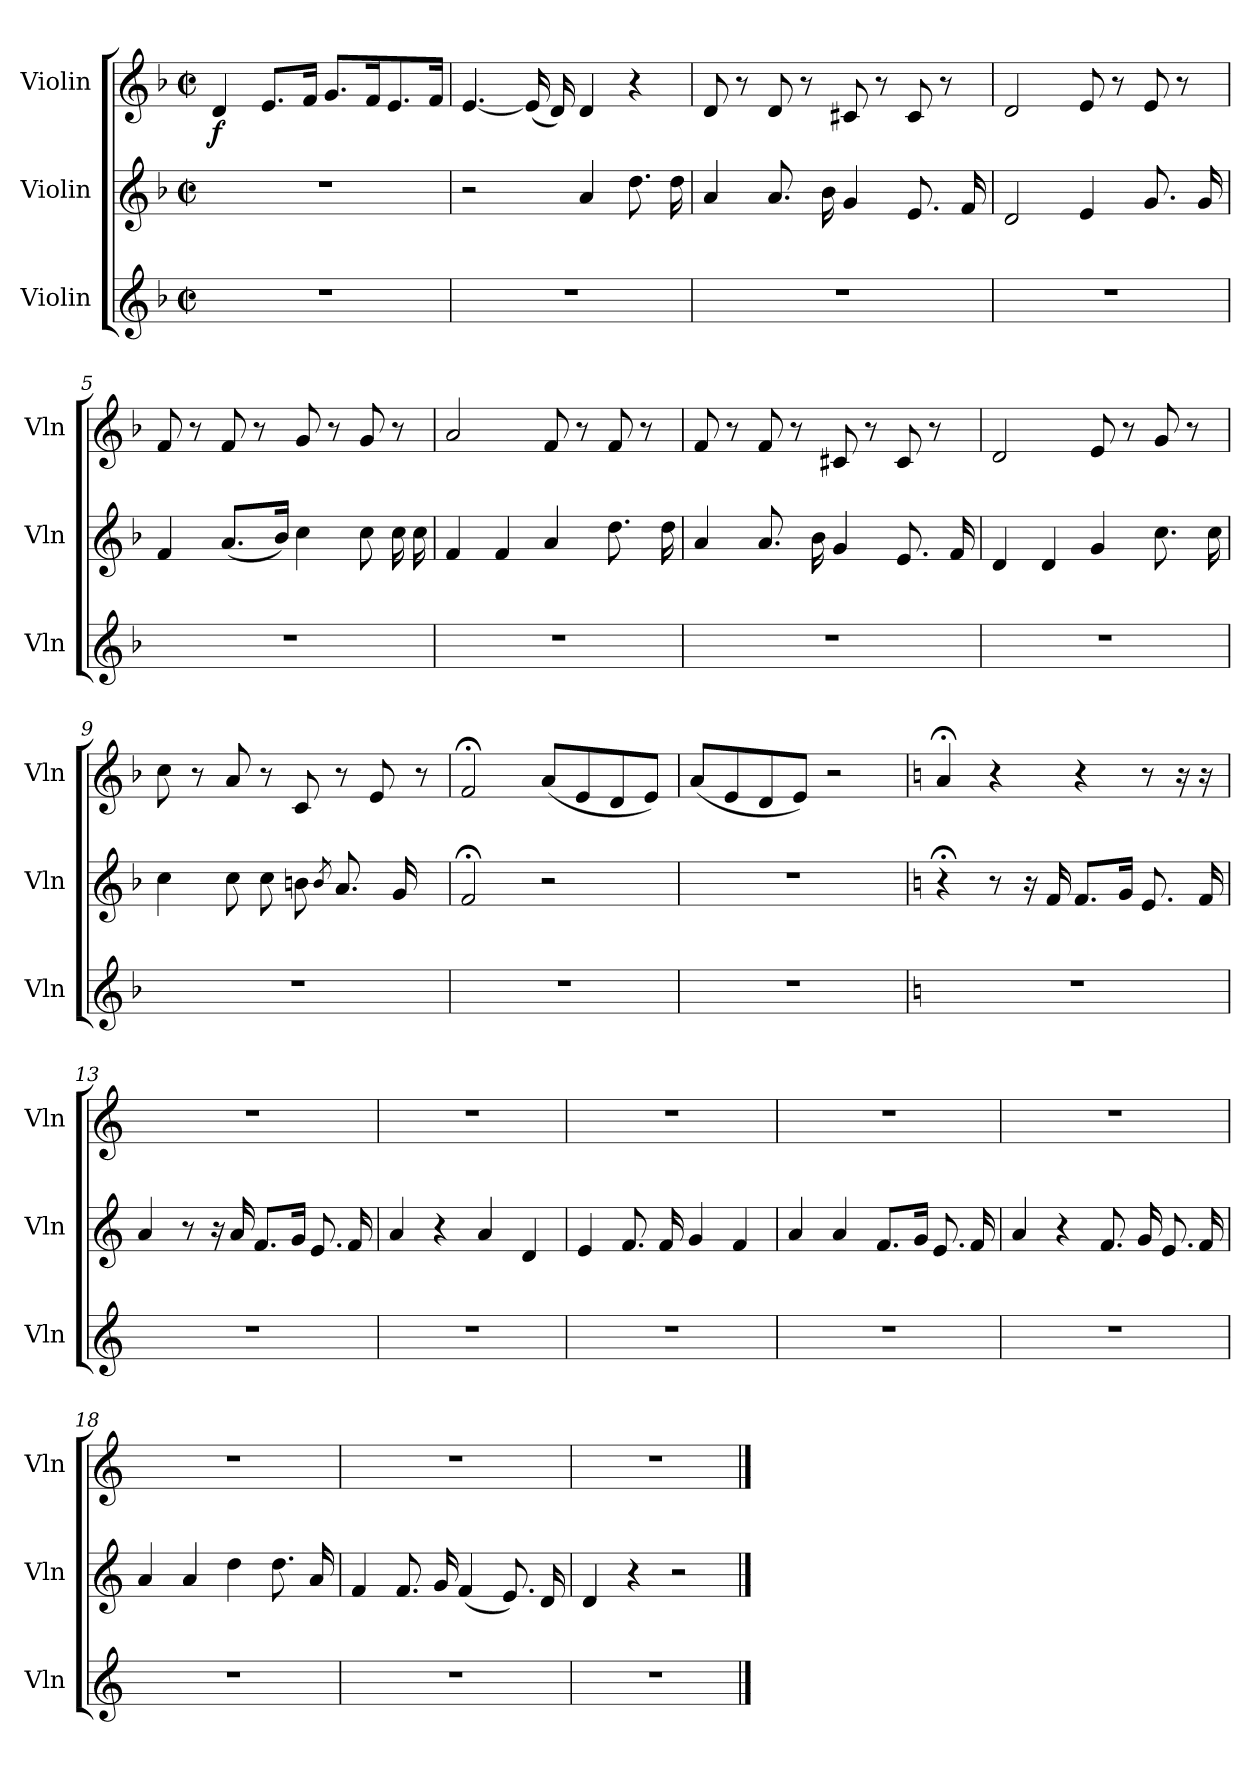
**kern	**kern	**kern	**dynam
*part3	*part2	*part1	*part1
*staff3	*staff2	*staff1	*staff1
*I"Violin	*I"Violin	*I"Violin	*
*I'Vln	*I'Vln	*I'Vln	*
*clefG2	*clefG2	*clefG2	*
*k[b-]	*k[b-]	*k[b-]	*
*M2/2	*M2/2	*M2/2	*
*met(c|)	*met(c|)	*met(c|)	*
=1	=1	=1	=1
!	!	!	!LO:DY:b
1r	1r	4d/	f
.	.	8.e/L	.
.	.	16f/Jk	.
.	.	8.g/L	.
.	.	16f/k	.
.	.	8.e/	.
.	.	16f/Jk	.
=2	=2	=2	=2
1r	2r	[4.e/	.
.	.	(<16e/]	.
.	.	16d/)	.
.	4a/	4d/	.
.	8.dd\	4r	.
.	16dd\	.	.
=3	=3	=3	=3
1r	4a/	8d/	.
.	.	8r	.
.	8.a/	8d/	.
.	.	8r	.
.	16b-\	.	.
.	4g/	8c#X/	.
.	.	8r	.
.	8.e/	8c#/	.
.	.	8r	.
.	16f/	.	.
=4	=4	=4	=4
1r	2d/	2d/	.
.	4e/	8e/	.
.	.	8r	.
.	8.g/	8e/	.
.	.	8r	.
.	16g/	.	.
!!LO:LB:g=z
=5	=5	=5	=5
1r	4f/	8f/	.
.	.	8r	.
.	(<8.a/L	8f/	.
.	.	8r	.
.	16b-/Jk)	.	.
.	4cc\	8g/	.
.	.	8r	.
.	8cc\	8g/	.
.	16cc\	8r	.
.	16cc\	.	.
=6	=6	=6	=6
1r	4f/	2a/	.
.	4f/	.	.
.	4a/	8f/	.
.	.	8r	.
.	8.dd\	8f/	.
.	.	8r	.
.	16dd\	.	.
=7	=7	=7	=7
1r	4a/	8f/	.
.	.	8r	.
.	8.a/	8f/	.
.	.	8r	.
.	16b-\	.	.
.	4g/	8c#X/	.
.	.	8r	.
.	8.e/	8c#/	.
.	.	8r	.
.	16f/	.	.
=8	=8	=8	=8
1r	4d/	2d/	.
.	4d/	.	.
.	4g/	8e/	.
.	.	8r	.
.	8.cc\	8g/	.
.	.	8r	.
.	16cc\	.	.
!!LO:LB:g=z
=9	=9	=9	=9
1r	4cc\	8cc\	.
.	.	8r	.
.	8cc\	8a/	.
.	8cc\	8r	.
.	8bn\	8c/	.
.	8qb/	.	.
.	8.a/	8r	.
.	.	8e/	.
.	16g/	.	.
.	8ryy	8r	.
=10	=10	=10	=10
1r	2f;</	2f;</	.
.	2r	(<8a/L	.
.	.	8e/	.
.	.	8d/	.
.	.	8e/J)	.
=11	=11	=11	=11
1r	1r	(<8a/L	.
.	.	8e/	.
.	.	8d/	.
.	.	8e/J)	.
.	.	2r	.
=12	=12	=12	=12
*k[]	*k[]	*k[]	*
1r	4r;<	4a;/	.
.	8r	4r	.
.	16r	.	.
.	16f/	.	.
.	8.f/L	4r	.
.	16g/Jk	.	.
.	8.e/	8r	.
.	.	16r	.
.	16f/	16r	.
!!LO:LB:g=z
=13	=13	=13	=13
1r	4a/	1r	.
.	8r	.	.
.	16r	.	.
.	16a/	.	.
.	8.f/L	.	.
.	16g/Jk	.	.
.	8.e/	.	.
.	16f/	.	.
=14	=14	=14	=14
1r	4a/	1r	.
.	4r	.	.
.	4a/	.	.
.	4d/	.	.
=15	=15	=15	=15
1r	4e/	1r	.
.	8.f/	.	.
.	16f/	.	.
.	4g/	.	.
.	4f/	.	.
=16	=16	=16	=16
1r	4a/	1r	.
.	4a/	.	.
.	8.f/L	.	.
.	16g/Jk	.	.
.	8.e/	.	.
.	16f/	.	.
=17	=17	=17	=17
1r	4a/	1r	.
.	4r	.	.
.	8.f/	.	.
.	16g/	.	.
.	8.e/	.	.
.	16f/	.	.
!!LO:PB:g=z
=18	=18	=18	=18
1r	4a/	1r	.
.	4a/	.	.
.	4dd\	.	.
.	8.dd\	.	.
.	16a/	.	.
=19	=19	=19	=19
1r	4f/	1r	.
.	8.f/	.	.
.	16g/	.	.
.	(<4f/	.	.
.	8.e/)	.	.
.	16d/	.	.
=20	=20	=20	=20
1r	4d/	1r	.
.	4r	.	.
.	2r	.	.
==	==	==	==
*-	*-	*-	*-
